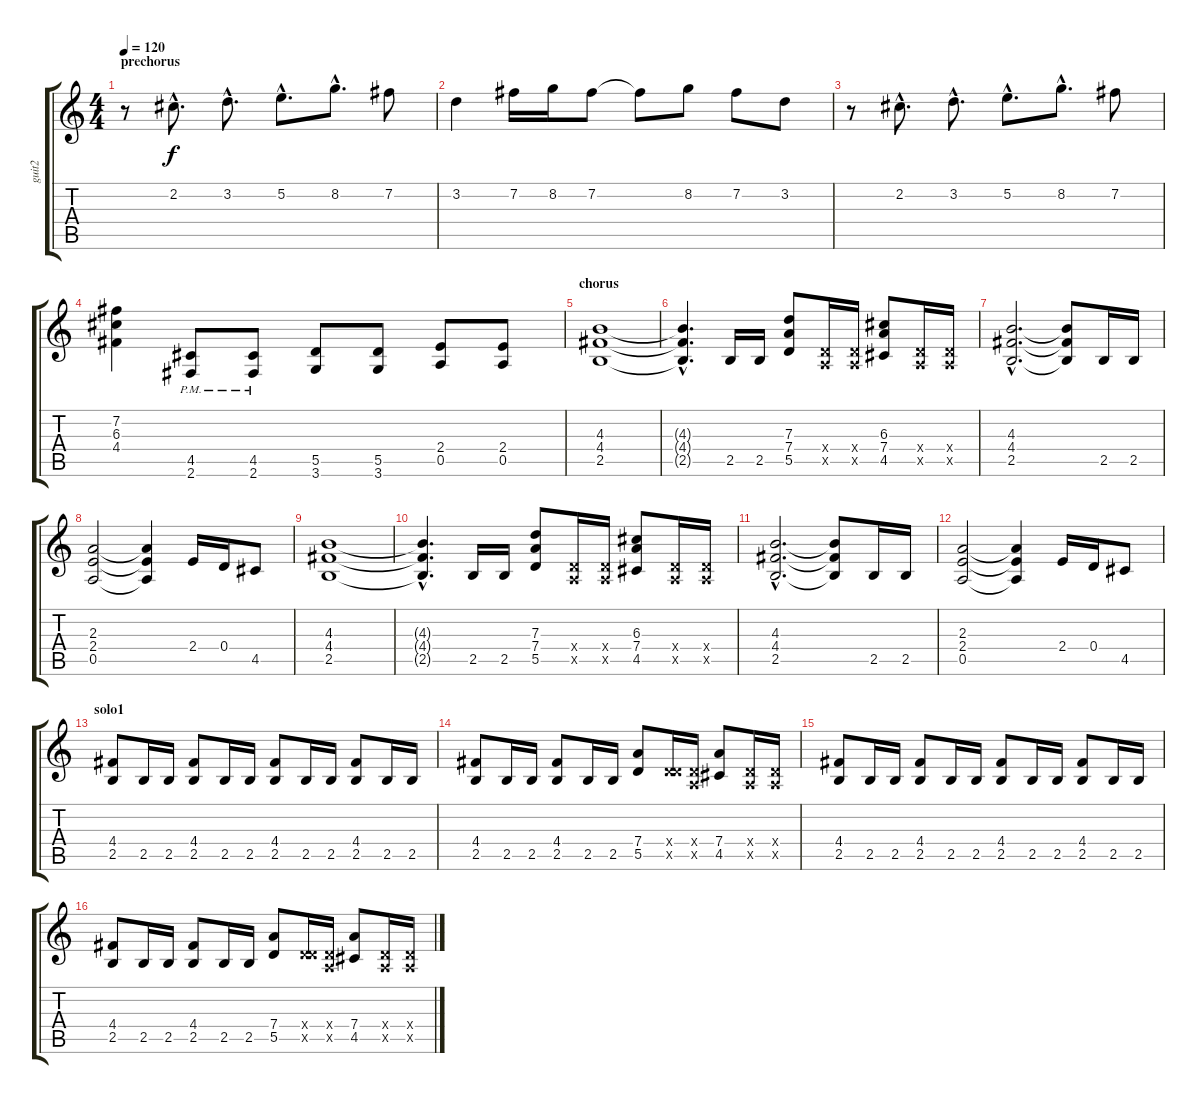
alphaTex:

\track ("guit2" "guit2") {instrument distortionguitar}
\staff {score tabs}
\tuning (E4 B3 G3 D3 A2 E2) {hide}
\ts (4 4)
\section ("" "prechorus")
\tempo 120
\clef g2
\ks c
r.8{dy f} 2.2{hac}.8{d} 3.2{hac}.8{d} 5.2{hac}.8{d} 8.2{hac}.8{d} 7.2.8 |
3.2.4 7.2.16 8.2.16 7.2.8 7.2{t}.8 8.2.8 7.2.8 3.2.8 |
r.8 2.2{hac}.8{d} 3.2{hac}.8{d} 5.2{hac}.8{d} 8.2{hac}.8{d} 7.2.8 |
(7.2 6.3 4.4).4 (4.5{pm} 2.6{pm}).8 (4.5{pm} 2.6{pm}).8 (5.5 3.6).8 (5.5 3.6).8 (2.4 0.5).8 (2.4 0.5).8 |
\section ("" "chorus")
(4.3 4.4 2.5).1 |
(4.3{hac t} 4.4{hac t} 2.5{hac t}).4{d} 2.5.16 2.5.16 (7.3 7.4 5.5).8 (0.4{x} 0.5{x}).16 (0.4{x} 0.5{x}).16 (6.3 7.4 4.5).8 (0.4{x} 0.5{x}).16 (0.4{x} 0.5{x}).16 |
(4.3{hac} 4.4{hac} 2.5{hac}).2{d} (4.3{t} 4.4{t} 2.5{t}).8 2.5.16 2.5.16 |
(2.3 2.4 0.5).2 (2.3{t} 2.4{t} 0.5{t}).4 2.4.16 0.4.16 4.5.8 |
(4.3 4.4 2.5).1 |
(4.3{hac t} 4.4{hac t} 2.5{hac t}).4{d} 2.5.16 2.5.16 (7.3 7.4 5.5).8 (0.4{x} 0.5{x}).16 (0.4{x} 0.5{x}).16 (6.3 7.4 4.5).8 (0.4{x} 0.5{x}).16 (0.4{x} 0.5{x}).16 |
(4.3{hac} 4.4{hac} 2.5{hac}).2{d} (4.3{t} 4.4{t} 2.5{t}).8 2.5.16 2.5.16 |
(2.3 2.4 0.5).2 (2.3{t} 2.4{t} 0.5{t}).4 2.4.16 0.4.16 4.5.8 |
\section ("" "solo1")
(4.4 2.5).8 2.5.16 2.5.16 (4.4 2.5).8 2.5.16 2.5.16 (4.4 2.5).8 2.5.16 2.5.16 (4.4 2.5).8 2.5.16 2.5.16 |
(4.4 2.5).8 2.5.16 2.5.16 (4.4 2.5).8 2.5.16 2.5.16 (7.4 5.5).8 (0.4{x} 5.5{x}).16 (0.4{x} 0.5{x}).16 (7.4 4.5).8 (0.4{x} 0.5{x}).16 (0.4{x} 0.5{x}).16 |
(4.4 2.5).8 2.5.16 2.5.16 (4.4 2.5).8 2.5.16 2.5.16 (4.4 2.5).8 2.5.16 2.5.16 (4.4 2.5).8 2.5.16 2.5.16 |
(4.4 2.5).8 2.5.16 2.5.16 (4.4 2.5).8 2.5.16 2.5.16 (7.4 5.5).8 (0.4{x} 5.5{x}).16 (0.4{x} 0.5{x}).16 (7.4 4.5).8 (0.4{x} 0.5{x}).16 (0.4{x} 0.5{x}).16
